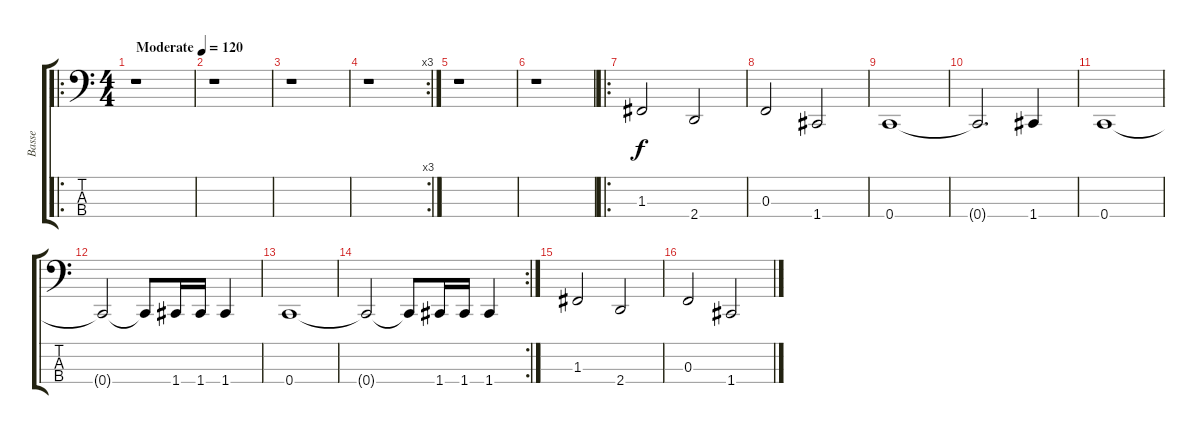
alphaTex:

\track ("Basse" "Basse") {instrument electricbassfinger}
\staff {score tabs}
\tuning (Eb2 Bb1 F1 C1) {hide}
\ro
\ts (4 4)
\tempo (120 "Moderate")
\clef f4
\ks c
r.1{dy f instrument electricbassfinger} |
r.1 |
r.1 |
\rc 3
r.1 |
r.1 |
r.1 |
\ro
1.3.2 2.4.2 |
0.3.2 1.4.2 |
0.4.1 |
0.4{t}.2{d} 1.4.4 |
0.4.1 |
0.4{t}.2 0.4{t}.8 1.4.16 1.4.16 1.4.4 |
0.4.1 |
\rc 2
0.4{t}.2 0.4{t}.8 1.4.16 1.4.16 1.4.4 |
1.3.2 2.4.2 |
0.3.2 1.4.2
